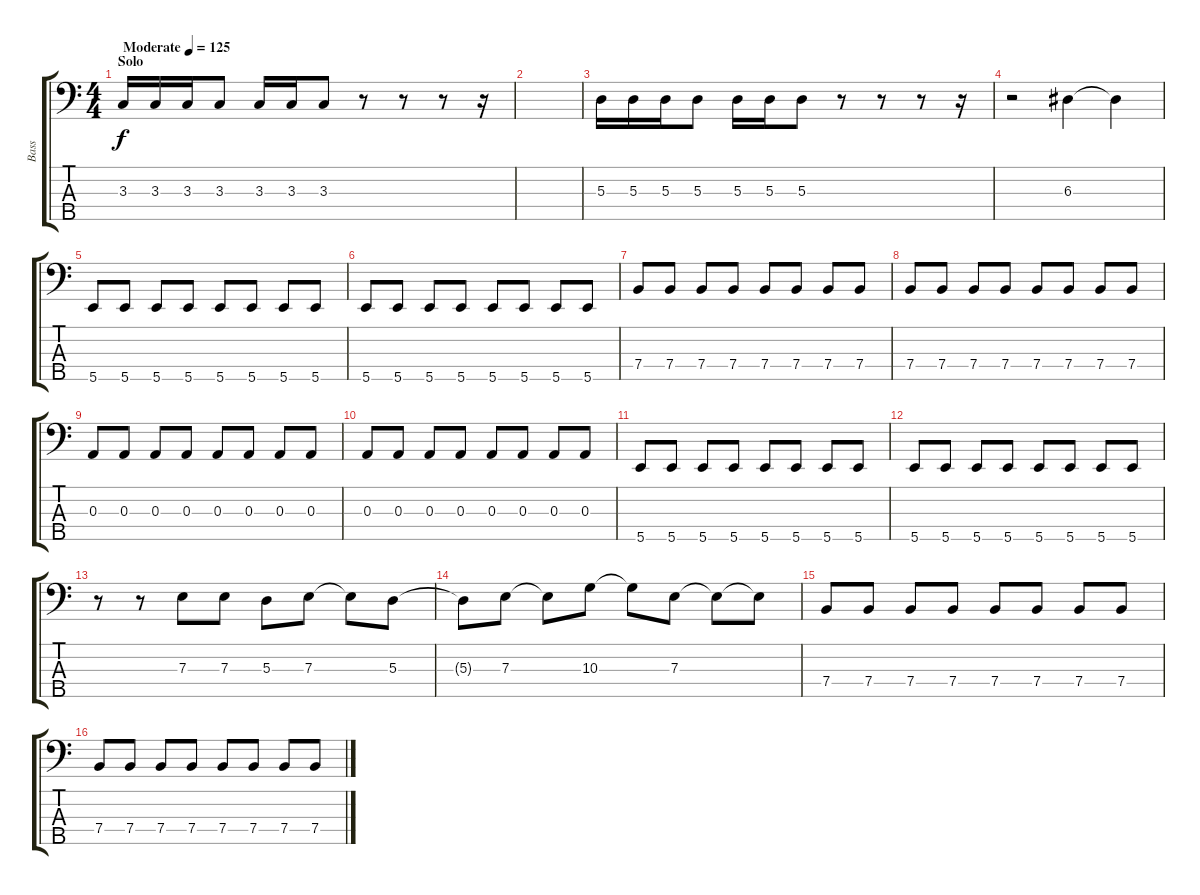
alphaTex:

\track ("Bass" "Bass") {instrument electricbassfinger}
\staff {score tabs}
\tuning (G2 D2 A1 E1 B0) {hide}
\ts (4 4)
\section ("" "Solo")
\tempo (125 "Moderate")
\clef f4
\ks c
3.3.16{dy f instrument electricbassfinger} 3.3.16 3.3.16 3.3.8 3.3.16 3.3.16 3.3.8 r.8 r.8 r.8 r.16 |
|
5.3.16 5.3.16 5.3.16 5.3.8 5.3.16 5.3.16 5.3.8 r.8 r.8 r.8 r.16 |
r.2 6.3.4 6.3{t}.4 |
5.5.8 5.5.8 5.5.8 5.5.8 5.5.8 5.5.8 5.5.8 5.5.8 |
5.5.8 5.5.8 5.5.8 5.5.8 5.5.8 5.5.8 5.5.8 5.5.8 |
7.4.8 7.4.8 7.4.8 7.4.8 7.4.8 7.4.8 7.4.8 7.4.8 |
7.4.8 7.4.8 7.4.8 7.4.8 7.4.8 7.4.8 7.4.8 7.4.8 |
0.3.8 0.3.8 0.3.8 0.3.8 0.3.8 0.3.8 0.3.8 0.3.8 |
0.3.8 0.3.8 0.3.8 0.3.8 0.3.8 0.3.8 0.3.8 0.3.8 |
5.5.8 5.5.8 5.5.8 5.5.8 5.5.8 5.5.8 5.5.8 5.5.8 |
5.5.8 5.5.8 5.5.8 5.5.8 5.5.8 5.5.8 5.5.8 5.5.8 |
r.8 r.8 7.3.8 7.3.8 5.3.8 7.3.8 7.3{t}.8 5.3.8 |
5.3{t}.8 7.3.8 7.3{t}.8 10.3.8 10.3{t}.8 7.3.8 7.3{t}.8 7.3{t}.8 |
7.4.8 7.4.8 7.4.8 7.4.8 7.4.8 7.4.8 7.4.8 7.4.8 |
7.4.8 7.4.8 7.4.8 7.4.8 7.4.8 7.4.8 7.4.8 7.4.8
